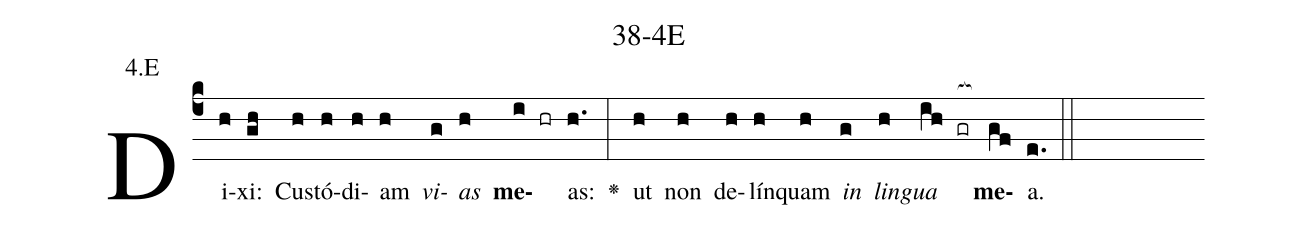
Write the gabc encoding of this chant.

name: 38-4E;
annotation: 4.E;
%%
(c4)Di(h)xi:(gh) Cus(h)tó(h)di(h)am(h) <i>vi</i>(g)<i>as</i>(h) <b>me</b>(i hr)as:(h.) <v>\greheightstar</v>(:) ut(h) non(h) de(h)lín(h)quam(h) <i>in</i>(g) <i>lin</i>(h)<i>gua</i>(ih gr[ocb:1{]) <b>me</b>(gf[ocb:0}])a.(e.) (::)


%E(h) u(g) o(h) u(ih) a(gf) e.(e.) (::)
